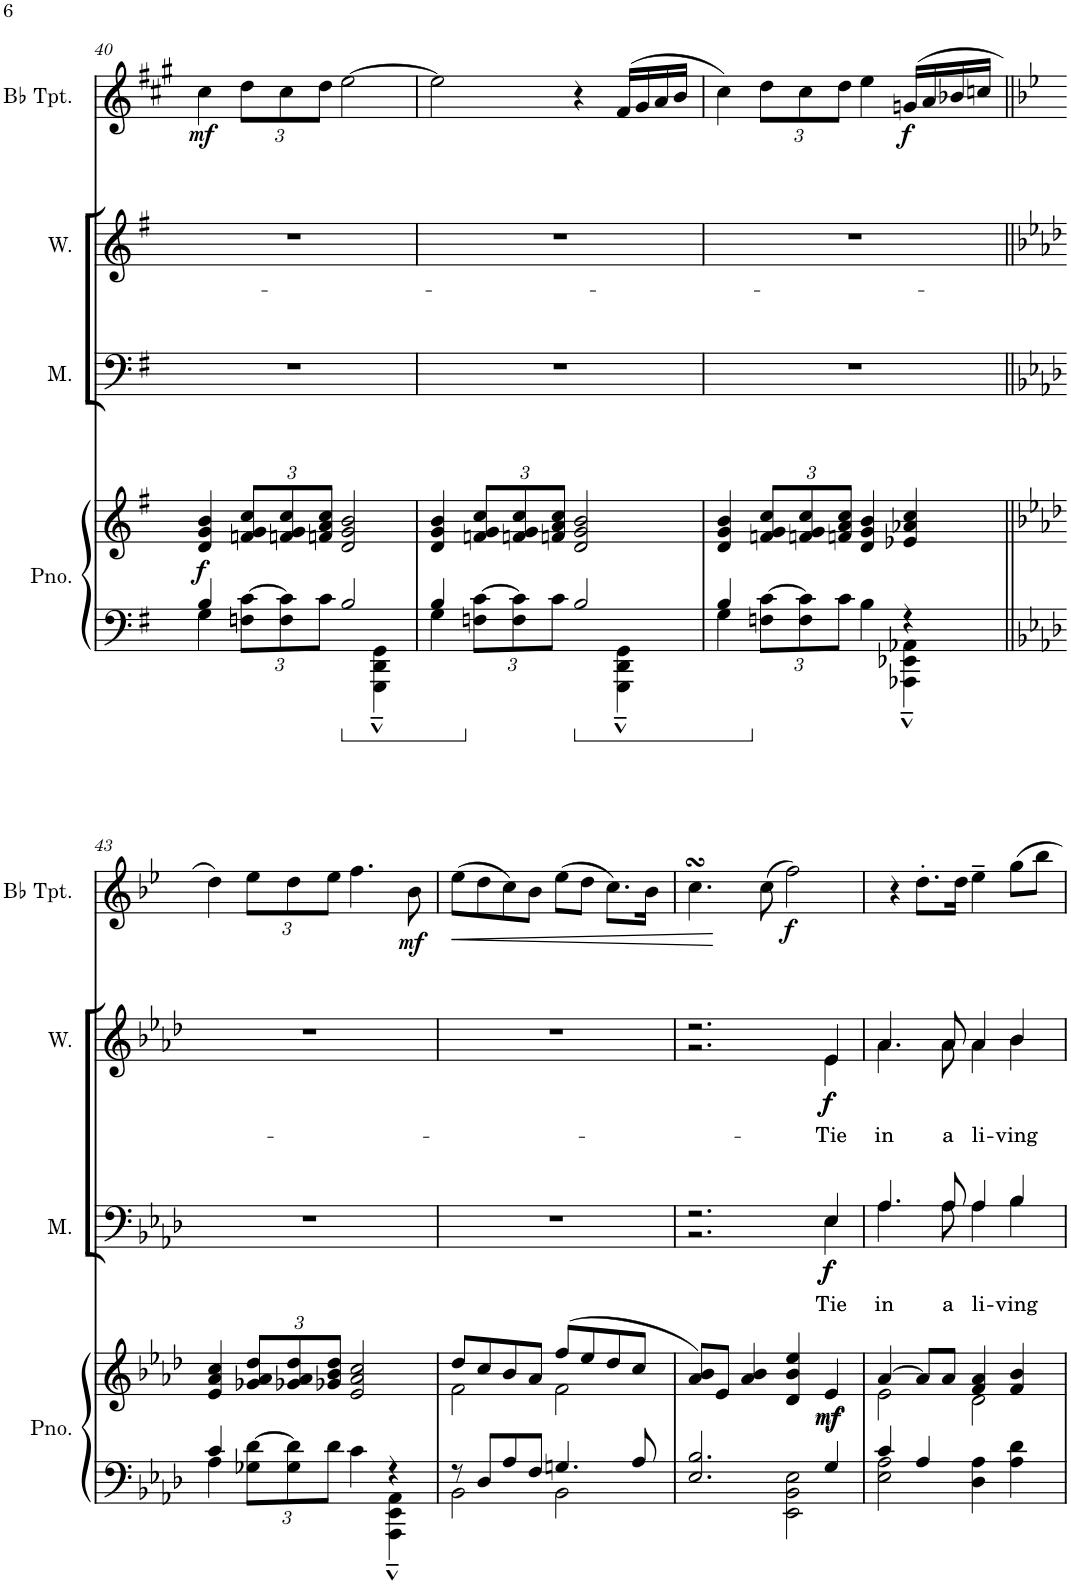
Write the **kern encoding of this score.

**kern	**kern	**dynam	**kern	**text	**dynam	**kern	**text	**dynam	**kern	**dynam
*part4	*part4	*part4	*part3	*part3	*part3	*part2	*part2	*part2	*part1	*part1
*staff5	*staff4	*staff4/5	*staff3	*staff3	*staff3	*staff2	*staff2	*staff2	*staff1	*staff1
*I"Piano	*	*	*I"Men	*	*	*I"Women	*	*	*I"Bb Trumpet	*
*I'Pno.	*	*	*I'M.	*	*	*I'W.	*	*	*I'Bb Tpt.	*
!!LO:PB:g=z
*clefF4	*clefG2	*	*clefF4	*	*	*clefG2	*	*	*clefG2	*
*	*	*	*	*	*	*	*	*	*Trd1c2	*
*k[f#]	*k[f#]	*	*k[f#]	*	*	*k[f#]	*	*	*k[f#c#g#]	*
*M4/4	*M4/4	*	*M4/4	*	*	*M4/4	*	*	*M4/4	*
=40	=40	=40	=40	=40	=40	=40	=40	=40	=40	=40
*^	*	*	*	*	*	*	*	*	*	*
!	!	!	!LO:DY:b	!	!	!	!	!	!	!	!LO:DY:b
4B/	4G\	4d/ 4g/ 4b/	f	1r	.	.	1r	.	.	4cc#\	mf
*Xbrackettup	*	*Xbrackettup	*	*	*	*	*	*	*	*Xbrackettup	*
12Fn\ [12c\L	2ryy	12fn/ 12g/ 12cc/L	.	.	.	.	.	.	.	12dd\L	.
12F\ 12c\]	.	12fn/ 12g/ 12cc/	.	.	.	.	.	.	.	12cc#\	.
12c\J	.	12fn/ 12a/ 12cc/J	.	.	.	.	.	.	.	12dd\J	.
2B/	.	2d/ 2g/ 2b/	.	.	.	.	.	.	.	[2ee\	.
.	4GGG\~^^ 4DD\~^^ 4GG\~^^	.	.	.	.	.	.	.	.	.	.
=41	=41	=41	=41	=41	=41	=41	=41	=41	=41	=41	=41
4B/	4G\	4d/ 4g/ 4b/	.	1r	.	.	1r	.	.	2ee\]	.
12Fn\ [12c\L	2ryy	12fn/ 12g/ 12cc/L	.	.	.	.	.	.	.	.	.
12F\ 12c\]	.	12fn/ 12g/ 12cc/	.	.	.	.	.	.	.	.	.
12c\J	.	12fn/ 12a/ 12cc/J	.	.	.	.	.	.	.	.	.
2B/	.	2d/ 2g/ 2b/	.	.	.	.	.	.	.	4r	.
.	4GGG\~^^ 4DD\~^^ 4GG\~^^	.	.	.	.	.	.	.	.	(16f#/LL	.
.	.	.	.	.	.	.	.	.	.	16g#/	.
.	.	.	.	.	.	.	.	.	.	16a/	.
.	.	.	.	.	.	.	.	.	.	16b/JJ	.
=42	=42	=42	=42	=42	=42	=42	=42	=42	=42	=42	=42
4B/	4G\	4d/ 4g/ 4b/	.	1r	.	.	1r	.	.	4cc#\)	.
12Fn\ [12c\L	2ryy	12fn/ 12g/ 12cc/L	.	.	.	.	.	.	.	12dd\L	.
12F\ 12c\]	.	12fn/ 12g/ 12cc/	.	.	.	.	.	.	.	12cc#\	.
12c\J	.	12fn/ 12a/ 12cc/J	.	.	.	.	.	.	.	12dd\J	.
4B\	.	4d/ 4g/ 4b/	.	.	.	.	.	.	.	4ee\	.
!	!	!	!	!	!	!	!	!	!	!	!LO:DY:b
4r	4AAA-X\~^^ 4EE-X\~^^ 4AA-X\~^^	4e-X/ 4a-X/ 4cc/	.	.	.	.	.	.	.	(16gn/LL	f
.	.	.	.	.	.	.	.	.	.	16a/	.
.	.	.	.	.	.	.	.	.	.	16b-X/	.
.	.	.	.	.	.	.	.	.	.	16ccn/JJ	.
!!LO:LB:g=z
=43||	=43||	=43||	=43||	=43||	=43||	=43||	=43||	=43||	=43||	=43||	=43||
*k[b-e-a-d-]	*	*k[b-e-a-d-]	*	*k[b-e-a-d-]	*	*	*k[b-e-a-d-]	*	*	*k[b-e-]	*
4c/	4A-\	4e-/ 4a-/ 4cc/	.	1r	.	.	1r	.	.	4dd\)	.
12G-X\ [12d-\L	2ryy	12g-X/ 12a-/ 12dd-/L	.	.	.	.	.	.	.	12ee-\L	.
12G-\ 12d-\]	.	12g-X/ 12a-/ 12dd-/	.	.	.	.	.	.	.	12dd\	.
12d-\J	.	12g-X/ 12b-/ 12dd-/J	.	.	.	.	.	.	.	12ee-\J	.
4c\	.	2e-/ 2a-/ 2cc/	.	.	.	.	.	.	.	4.ff\	.
4r	4AAA-\~^^ 4EE-\~^^ 4AA-\~^^	.	.	.	.	.	.	.	.	.	.
!	!	!	!	!	!	!	!	!	!	!	!LO:DY:b
.	.	.	.	.	.	.	.	.	.	8b-\	mf
=44	=44	=44	=44	=44	=44	=44	=44	=44	=44	=44	=44
*	*	*^	*	*	*	*	*	*	*	*	*
!	!	!	!	!	!	!	!	!	!	!	!	!LO:HP:b
8r	2BB-\	8dd-/L	2f\	.	1r	.	.	1r	.	.	(8ee-\L	<
8D-/L	.	8cc/	.	.	.	.	.	.	.	.	8dd\	.
8A-/	.	8b-/	.	.	.	.	.	.	.	.	8cc\)	.
8F/J	.	8a-/J	.	.	.	.	.	.	.	.	8b-\J	.
4.Gn/	2BB-\	(8ff/L	2f\	.	.	.	.	.	.	.	(8ee-\L	.
.	.	8ee-/	.	.	.	.	.	.	.	.	8dd\J	.
.	.	8dd-/	.	.	.	.	.	.	.	.	8.cc\L)	.
8A-/	.	8cc/J	.	.	.	.	.	.	.	.	.	.
.	.	.	.	.	.	.	.	.	.	.	16b-\Jk	.
*	*	*v	*v	*	*	*	*	*	*	*	*	*
=45	=45	=45	=45	=45	=45	=45	=45	=45	=45	=45	=45
*	*	*	*	*^	*	*	*^	*	*	*	*
2.E-/ 2.B-/	2ryy	8a-/ 8b-/L)	.	2.r	2.r	.	.	2.r	2.r	.	.	4.ccsSSS\	.
.	.	8e-/J	.	.	.	.	.	.	.	.	.	.	.
.	.	4a-/ 4b-/	.	.	.	.	.	.	.	.	.	.	.
.	.	.	.	.	.	.	.	.	.	.	.	(8cc\	[
!	!	!	!	!	!	!	!	!	!	!	!	!	!LO:DY:b
.	2EE-\ 2BB-\ 2E-\	4d-/ 4b-/ 4ee-/	.	.	.	.	.	.	.	.	.	2ff\)	f
!	!	!	!	!	!	!LO:LY:b	!	!	!	!	!	!	!
!	!	!	!	!	!	!LO:LY:b	!	!	!	!LO:LY:b	!	!	!
!	!	!	!LO:DY:b	!	!	!	!	!	!	!LO:LY:b	!	!	!
!	!	!	!LO:DY:n=1:b	!	!	!	!LO:DY:b	!	!	!	!	!	!
!	!	!	!	!	!	!	!LO:DY:n=1:b	!	!	!	!LO:DY:b	!	!
!	!	!	!	!	!	!	!	!	!	!	!LO:DY:n=1:b	!	!
4G/	.	4e-/	mf mf	4E-/	4E-\	Tie	f f	4e-/	4e-\	Tie	f f	.	.
=46	=46	=46	=46	=46	=46	=46	=46	=46	=46	=46	=46	=46	=46
*	*	*^	*	*	*	*	*	*	*	*	*	*	*
!	!	!	!	!	!	!	!LO:LY:b	!	!	!	!	!	!	!
!	!	!	!	!	!	!	!LO:LY:b	!	!	!	!LO:LY:b	!	!	!
!	!	!	!	!	!	!	!	!	!	!	!LO:LY:b	!	!	!
4c/	2E-\ 2A-\	[4a-/	2e-\	.	4.A-/	4.A-\	in	.	4.a-/	4.a-\	in	.	4r	.
4A-/	.	8a-/L]	.	.	.	.	.	.	.	.	.	.	8.dd'\L	.
!	!	!	!	!	!	!	!LO:LY:b	!	!	!	!	!	!	!
!	!	!	!	!	!	!	!LO:LY:b	!	!	!	!LO:LY:b	!	!	!
!	!	!	!	!	!	!	!	!	!	!	!LO:LY:b	!	!	!
.	.	8a-/J	.	.	8A-/	8A-\	a	.	8a-/	8a-\	a	.	.	.
.	.	.	.	.	.	.	.	.	.	.	.	.	16dd\Jk	.
!	!	!	!	!	!	!	!LO:LY:b	!	!	!	!	!	!	!
!	!	!	!	!	!	!	!LO:LY:b	!	!	!	!LO:LY:b	!	!	!
!	!	!	!	!	!	!	!	!	!	!	!LO:LY:b	!	!	!
4D-\ 4A-\	2ryy	4f/ 4a-/	2d-\	.	4A-/	4A-\	li-	.	4a-/	4a-\	li-	.	4ee-~\	.
!	!	!	!	!	!	!	!LO:LY:b	!	!	!	!	!	!	!
!	!	!	!	!	!	!	!LO:LY:b	!	!	!	!LO:LY:b	!	!	!
!	!	!	!	!	!	!	!	!	!	!	!LO:LY:b	!	!	!
4A-\ 4d-\	.	4f/ 4b-/	.	.	4B-/	4B-\	-ving	.	4b-/	4b-\	-ving	.	8gg\L	.
.	.	.	.	.	.	.	.	.	.	.	.	.	8bb-\J	.
*v	*v	*	*	*	*v	*v	*	*	*v	*v	*	*	*	*
*	*v	*v	*	*	*	*	*	*	*	*	*
=	=	=	=	=	=	=	=	=	=	=
*-	*-	*-	*-	*-	*-	*-	*-	*-	*-	*-
